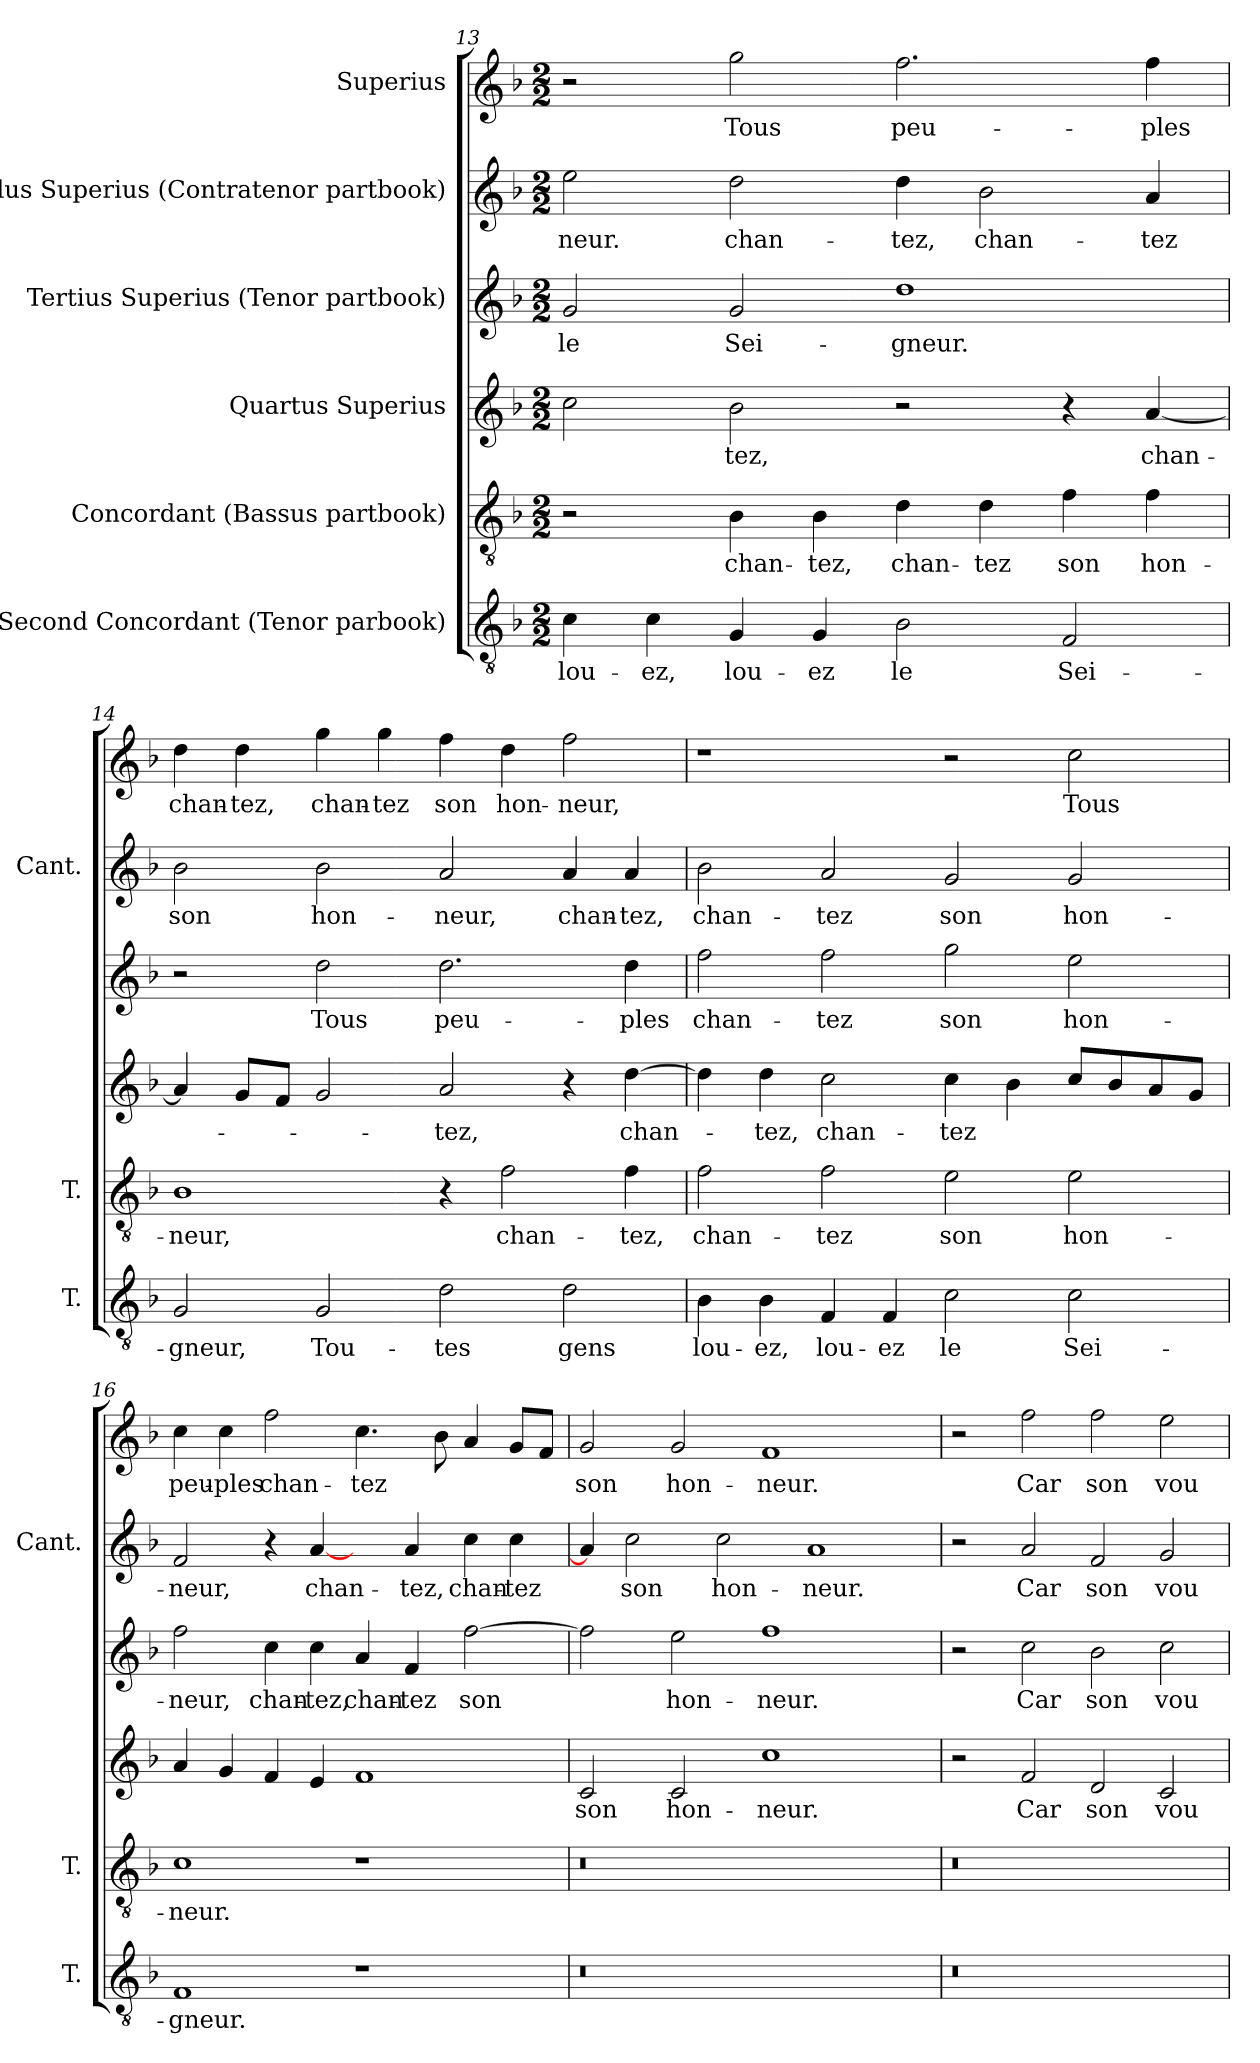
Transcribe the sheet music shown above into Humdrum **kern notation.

**kern	**text	**kern	**text	**kern	**text	**kern	**text	**kern	**text	**kern	**text
*part6	*part6	*part5	*part5	*part4	*part4	*part3	*part3	*part2	*part2	*part1	*part1
*staff6	*staff6	*staff5	*staff5	*staff4	*staff4	*staff3	*staff3	*staff2	*staff2	*staff1	*staff1
*I"Second Concordant (Tenor parbook)	*	*I"Concordant (Bassus partbook)	*	*I"Quartus Superius	*	*I"Tertius Superius (Tenor partbook)	*	*I"Secundus Superius (Contratenor partbook)	*	*I"Superius	*
*I'T.	*	*I'T.	*	*	*	*	*	*I'Cant.	*	*	*
!!LO:PB:g=z
*clefGv2	*	*clefGv2	*	*clefG2	*	*clefG2	*	*clefG2	*	*clefG2	*
*ITrd7c12	*	*ITrd7c12	*	*	*	*	*	*	*	*	*
*k[b-]	*	*k[b-]	*	*k[b-]	*	*k[b-]	*	*k[b-]	*	*k[b-]	*
*F:	*	*F:	*	*F:	*	*F:	*	*F:	*	*F:	*
*M2/2	*	*M2/2	*	*M2/2	*	*M2/2	*	*M2/2	*	*M2/2	*
=13	=13	=13	=13	=13	=13	=13	=13	=13	=13	=13	=13
4C\	lou-	2r	.	2cc\	.	2g/	le	2ee\	-neur.	2r	.
4C\	-ez,	.	.	.	.	.	.	.	.	.	.
4GG/	lou-	4BB-\	chan-	2b-\	-tez,	2g/	Sei-	2dd\	chan-	2gg\	Tous
4GG/	-ez	4BB-\	-tez,	.	.	.	.	.	.	.	.
2BB-\	le	4D\	chan-	2r	.	1dd\	-gneur.	4dd\	-tez,	2.ff\	peu-
.	.	4D\	-tez	.	.	.	.	2b-\	chan-	.	.
2FF/	Sei-	4F\	son	4r	.	.	.	.	.	.	.
.	.	4F\	hon-	[4a/	chan-	.	.	4a/	-tez	4ff\	-ples
=14	=14	=14	=14	=14	=14	=14	=14	=14	=14	=14	=14
2GG/	-gneur,	1BB-\	-neur,	4a/]	.	2r	.	2b-\	son	4dd\	chan-
.	.	.	.	8g/L	.	.	.	.	.	4dd\	-tez,
.	.	.	.	8f/J	.	.	.	.	.	.	.
2GG/	Tou-	.	.	2g/	.	2dd\	Tous	2b-\	hon-	4gg\	chan-
.	.	.	.	.	.	.	.	.	.	4gg\	-tez
2D\	-tes	4r	.	2a/	-tez,	2.dd\	peu-	2a/	-neur,	4ff\	son
.	.	2F\	chan-	.	.	.	.	.	.	4dd\	hon-
2D\	gens	.	.	4r	.	.	.	4a/	chan-	2ff\	-neur,
.	.	4F\	-tez,	[4dd\	chan-	4dd\	-ples	4a/	-tez,	.	.
=15	=15	=15	=15	=15	=15	=15	=15	=15	=15	=15	=15
4BB-\	lou-	2F\	chan-	4dd\]	.	2ff\	chan-	2b-\	chan-	1r	.
4BB-\	-ez,	.	.	4dd\	-tez,	.	.	.	.	.	.
4FF/	lou-	2F\	-tez	2cc\	chan-	2ff\	-tez	2a/	-tez	.	.
4FF/	-ez	.	.	.	.	.	.	.	.	.	.
2C\	le	2E\	son	4cc\	-tez	2gg\	son	2g/	son	2r	.
.	.	.	.	4b-\	.	.	.	.	.	.	.
2C\	Sei-	2E\	hon-	8cc/L	.	2ee\	hon-	2g/	hon-	2cc\	Tous
.	.	.	.	8b-/	.	.	.	.	.	.	.
.	.	.	.	8a/	.	.	.	.	.	.	.
.	.	.	.	8g/J	.	.	.	.	.	.	.
!!LO:LB:g=z
=16	=16	=16	=16	=16	=16	=16	=16	=16	=16	=16	=16
1FF/	-gneur.	1C\	-neur.	4a/	.	2ff\	-neur,	2f/	-neur,	4cc\	peu-
.	.	.	.	4g/	.	.	.	.	.	4cc\	-ples
.	.	.	.	4f/	.	4cc\	chan-	4r	.	2ff\	chan-
.	.	.	.	4e/	.	4cc\	-tez,	[4a/	chan-	.	.
1r	.	1r	.	1f/	.	4a/	chan-	4ryy	.	4.cc\	-tez
.	.	.	.	.	.	4f/	-tez	4a/	-tez,	.	.
.	.	.	.	.	.	.	.	.	.	8b-\	.
.	.	.	.	.	.	[2ff\	son	4cc\	chan-	4a/	.
.	.	.	.	.	.	.	.	4cc\	-tez	8g/L	.
.	.	.	.	.	.	.	.	.	.	8f/J	.
=17	=17	=17	=17	=17	=17	=17	=17	=17	=17	=17	=17
!LO:N:vis=0	!	!LO:N:vis=0	!	!	!	!	!	!	!	!	!
1r	.	1r	.	2c/	son	2ff\]	.	4a/]	.	2g/	son
.	.	.	.	.	.	.	.	2cc\	son	.	.
.	.	.	.	2c/	hon-	2ee\	hon-	.	.	2g/	hon-
.	.	.	.	.	.	.	.	2cc\	hon-	.	.
1ryy	.	1ryy	.	1cc\	-neur.	1ff\	-neur.	.	.	1f/	-neur.
.	.	.	.	.	.	.	.	1a/	-neur.	.	.
4ryy	.	4ryy	.	4ryy	.	4ryy	.	.	.	4ryy	.
=18	=18	=18	=18	=18	=18	=18	=18	=18	=18	=18	=18
!LO:N:vis=0	!	!LO:N:vis=0	!	!	!	!	!	!	!	!	!
1r	.	1r	.	2r	.	2r	.	2r	.	2r	.
.	.	.	.	2f/	Car	2cc\	Car	2a/	Car	2ff\	Car
1ryy	.	1ryy	.	2d/	son	2b-\	son	2f/	son	2ff\	son
.	.	.	.	2c/	vou-	2cc\	vou-	2g/	vou-	2ee\	vou-
=	=	=	=	=	=	=	=	=	=	=	=
*-	*-	*-	*-	*-	*-	*-	*-	*-	*-	*-	*-
